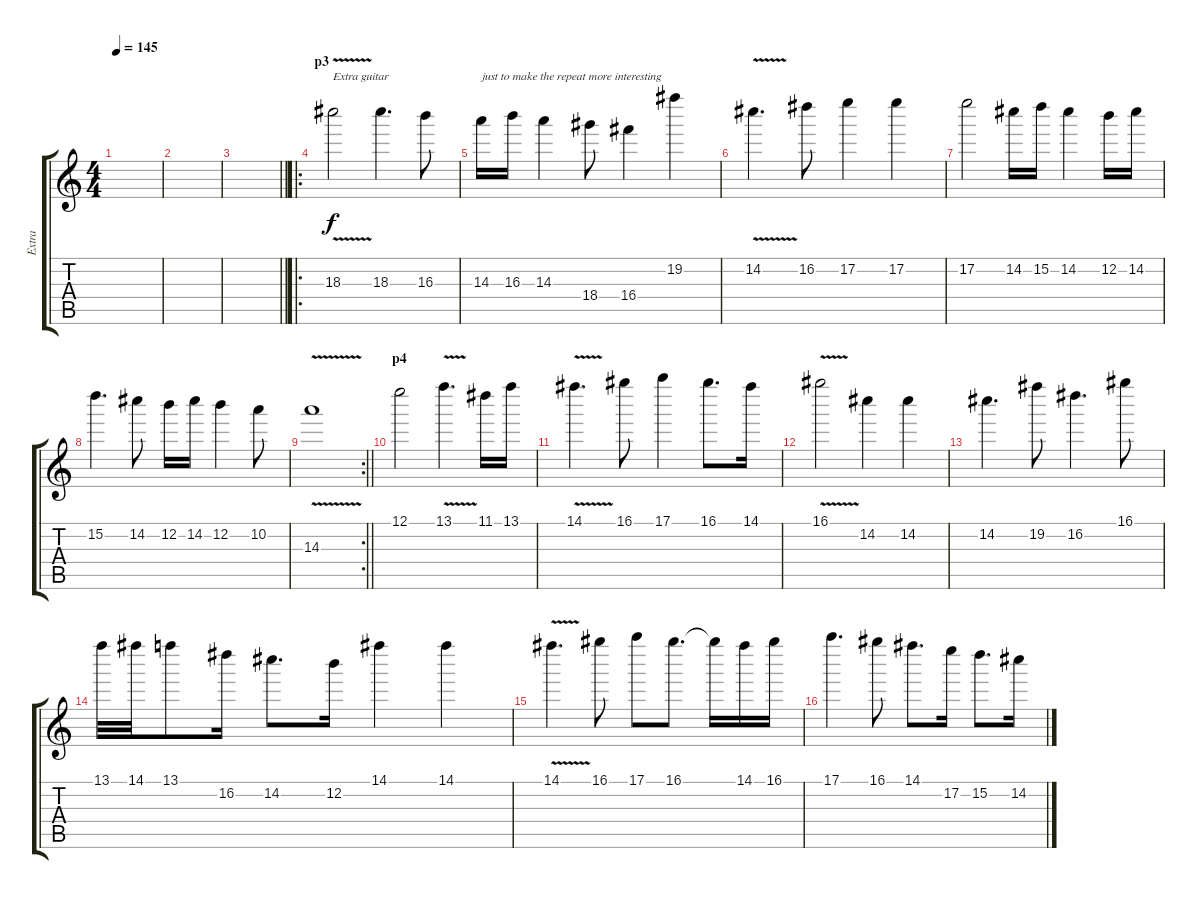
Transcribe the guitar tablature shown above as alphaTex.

\track ("Extra" "Extra") {instrument overdrivenguitar}
\staff {score tabs}
\tuning (E5 B4 G4 D4 A3 E3) {hide}
\ts (4 4)
\tempo 145
\clef g2
\ks c
|
|
\barLineRight lightlight
|
\ro
\section ("" "p3")
18.3{v}.2{txt "Extra guitar"} 18.3.4{d} 16.3.8 |
14.3.16{txt "just to make the repeat more interesting"} 16.3.16 14.3.4 18.4.8 16.4.4 19.2.4 |
14.2{v}.4{d} 16.2.8 17.2.4 17.2.4 |
17.2.2 14.2.16 15.2.16 14.2.4 12.2.16 14.2.16 |
15.2.4{d} 14.2.8 12.2.16 14.2.16 12.2.4 10.2.8 |
\rc 2
\barLineRight lightlight
14.3{v}.1 |
\section ("" "p4")
12.1.2 13.1{v}.4{d} 11.1.16 13.1.16 |
14.1{v}.4{d} 16.1.8 17.1.4 16.1.8{d} 14.1.16 |
16.1{v}.2 14.2.4 14.2.4 |
14.2.4{d} 19.2.8 16.2.4{d} 16.1.8 |
13.1.32 14.1.32 13.1.8 16.2.16 14.2.8{d} 12.2.16 14.1.4 14.1.4 |
14.1{v}.4{d} 16.1.8 17.1.8 16.1.8{d} 16.1{t}.16 14.1.16 16.1.16 |
17.1.4{d} 16.1.8 14.1.8{d} 17.2.16 15.2.8{d} 14.2.16
